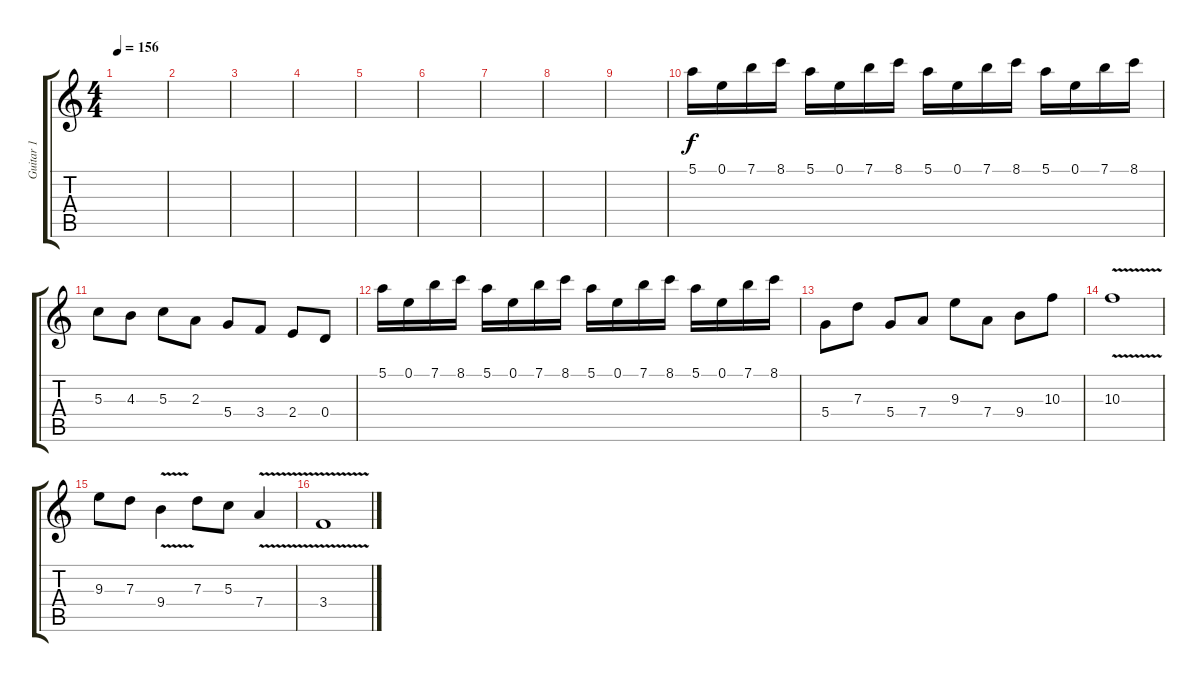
\track ("Guitar 1" "Guitar 1") {instrument distortionguitar}
\staff {score tabs}
\tuning (E4 B3 G3 D3 A2 E2) {hide}
\ts (4 4)
\tempo 156
\clef g2
\ks c
|
|
|
|
|
|
|
|
|
5.1.16 0.1.16 7.1.16 8.1.16 5.1.16 0.1.16 7.1.16 8.1.16 5.1.16 0.1.16 7.1.16 8.1.16 5.1.16 0.1.16 7.1.16 8.1.16 |
5.3.8 4.3.8 5.3.8 2.3.8 5.4.8 3.4.8 2.4.8 0.4.8 |
5.1.16 0.1.16 7.1.16 8.1.16 5.1.16 0.1.16 7.1.16 8.1.16 5.1.16 0.1.16 7.1.16 8.1.16 5.1.16 0.1.16 7.1.16 8.1.16 |
5.4.8 7.3.8 5.4.8 7.4.8 9.3.8 7.4.8 9.4.8 10.3.8 |
10.3{v}.1 |
9.3.8 7.3.8 9.4{v}.4 7.3.8 5.3.8 7.4{v}.4 |
3.4{v}.1
